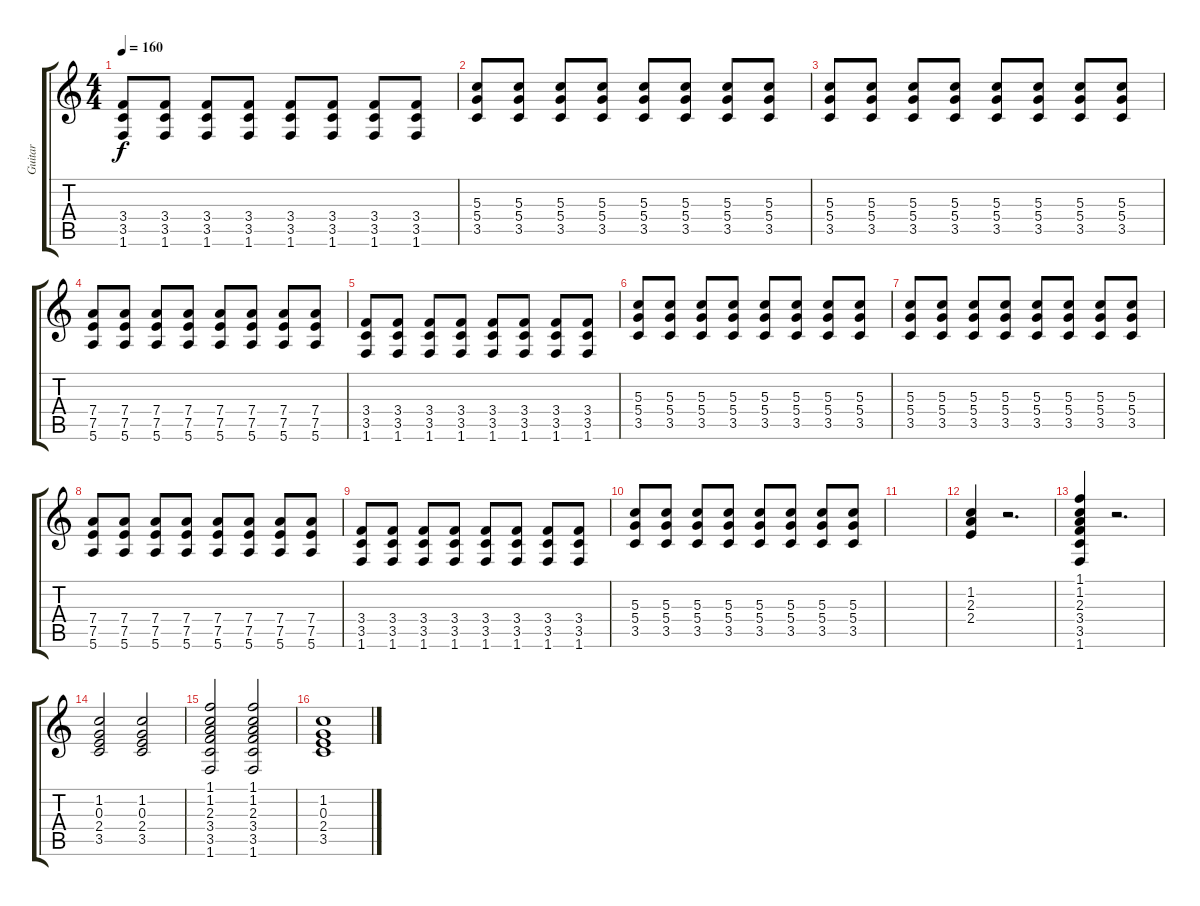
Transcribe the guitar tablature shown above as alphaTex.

\track ("Guitar" "Guitar") {instrument overdrivenguitar}
\staff {score tabs}
\tuning (E4 B3 G3 D3 A2 E2) {hide}
\ts (4 4)
\tempo 160
\clef g2
\ks c
(3.4 3.5 1.6).8{dy f} (3.4 3.5 1.6).8 (3.4 3.5 1.6).8 (3.4 3.5 1.6).8 (3.4 3.5 1.6).8 (3.4 3.5 1.6).8 (3.4 3.5 1.6).8 (3.4 3.5 1.6).8 |
(5.3 5.4 3.5).8 (5.3 5.4 3.5).8 (5.3 5.4 3.5).8 (5.3 5.4 3.5).8 (5.3 5.4 3.5).8 (5.3 5.4 3.5).8 (5.3 5.4 3.5).8 (5.3 5.4 3.5).8 |
(5.3 5.4 3.5).8 (5.3 5.4 3.5).8 (5.3 5.4 3.5).8 (5.3 5.4 3.5).8 (5.3 5.4 3.5).8 (5.3 5.4 3.5).8 (5.3 5.4 3.5).8 (5.3 5.4 3.5).8 |
(7.4 7.5 5.6).8 (7.4 7.5 5.6).8 (7.4 7.5 5.6).8 (7.4 7.5 5.6).8 (7.4 7.5 5.6).8 (7.4 7.5 5.6).8 (7.4 7.5 5.6).8 (7.4 7.5 5.6).8 |
(3.4 3.5 1.6).8 (3.4 3.5 1.6).8 (3.4 3.5 1.6).8 (3.4 3.5 1.6).8 (3.4 3.5 1.6).8 (3.4 3.5 1.6).8 (3.4 3.5 1.6).8 (3.4 3.5 1.6).8 |
(5.3 5.4 3.5).8 (5.3 5.4 3.5).8 (5.3 5.4 3.5).8 (5.3 5.4 3.5).8 (5.3 5.4 3.5).8 (5.3 5.4 3.5).8 (5.3 5.4 3.5).8 (5.3 5.4 3.5).8 |
(5.3 5.4 3.5).8 (5.3 5.4 3.5).8 (5.3 5.4 3.5).8 (5.3 5.4 3.5).8 (5.3 5.4 3.5).8 (5.3 5.4 3.5).8 (5.3 5.4 3.5).8 (5.3 5.4 3.5).8 |
(7.4 7.5 5.6).8 (7.4 7.5 5.6).8 (7.4 7.5 5.6).8 (7.4 7.5 5.6).8 (7.4 7.5 5.6).8 (7.4 7.5 5.6).8 (7.4 7.5 5.6).8 (7.4 7.5 5.6).8 |
(3.4 3.5 1.6).8 (3.4 3.5 1.6).8 (3.4 3.5 1.6).8 (3.4 3.5 1.6).8 (3.4 3.5 1.6).8 (3.4 3.5 1.6).8 (3.4 3.5 1.6).8 (3.4 3.5 1.6).8 |
(5.3 5.4 3.5).8 (5.3 5.4 3.5).8 (5.3 5.4 3.5).8 (5.3 5.4 3.5).8 (5.3 5.4 3.5).8 (5.3 5.4 3.5).8 (5.3 5.4 3.5).8 (5.3 5.4 3.5).8 |
|
(1.2 2.3 2.4).4 r.2{d} |
(1.1 1.2 2.3 3.4 3.5 1.6).4 r.2{d} |
(1.2 0.3 2.4 3.5).2 (1.2 0.3 2.4 3.5).2 |
(1.1 1.2 2.3 3.4 3.5 1.6).2 (1.1 1.2 2.3 3.4 3.5 1.6).2 |
(1.2 0.3 2.4 3.5).1
